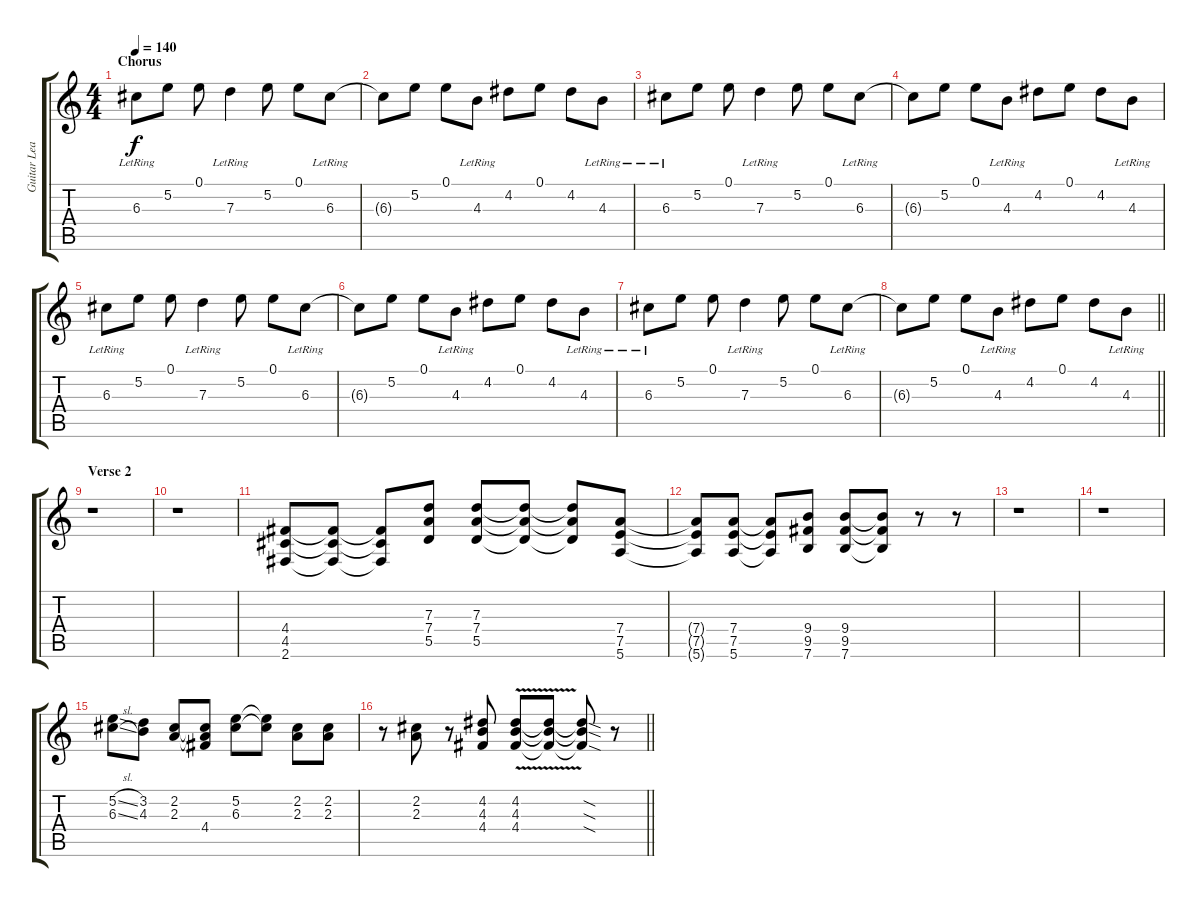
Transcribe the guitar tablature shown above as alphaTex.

\track ("Guitar Lead" "Guitar Lea") {instrument distortionguitar}
\staff {score tabs}
\tuning (E4 B3 G3 D3 A2 E2) {hide}
\ts (4 4)
\section ("" "Chorus")
\tempo 140
\clef g2
\ks c
6.3{lr}.8{dy f} 5.2.8 0.1.8 7.3{lr}.4 5.2.8 0.1.8 6.3{lr}.8 |
6.3{t}.8 5.2.8 0.1.8 4.3{lr}.8 4.2.8 0.1.8 4.2.8 4.3{lr}.8 |
6.3{lr}.8 5.2.8 0.1.8 7.3{lr}.4 5.2.8 0.1.8 6.3{lr}.8 |
6.3{t}.8 5.2.8 0.1.8 4.3{lr}.8 4.2.8 0.1.8 4.2.8 4.3{lr}.8 |
6.3{lr}.8 5.2.8 0.1.8 7.3{lr}.4 5.2.8 0.1.8 6.3{lr}.8 |
6.3{t}.8 5.2.8 0.1.8 4.3{lr}.8 4.2.8 0.1.8 4.2.8 4.3{lr}.8 |
6.3{lr}.8 5.2.8 0.1.8 7.3{lr}.4 5.2.8 0.1.8 6.3{lr}.8 |
\barLineRight lightlight
6.3{t}.8 5.2.8 0.1.8 4.3{lr}.8 4.2.8 0.1.8 4.2.8 4.3{lr}.8 |
\section ("" "Verse 2")
r.1 |
r.1 |
(4.4 4.5 2.6).8 (4.4{t} 4.5{t} 2.6{t}).8 (4.4{t} 4.5{t} 2.6{t}).8 (7.3 7.4 5.5).8 (7.3 7.4 5.5).8 (7.3{t} 7.4{t} 5.5{t}).8 (7.3{t} 7.4{t} 5.5{t}).8 (7.4 7.5 5.6).8 |
(7.4{t} 7.5{t} 5.6{t}).8 (7.4 7.5 5.6).8 (7.4{t} 7.5{t} 5.6{t}).8 (9.4 9.5 7.6).8 (9.4 9.5 7.6).8 (9.4{t} 9.5{t} 7.6{t}).8 r.8 r.8 |
r.1 |
r.1 |
(5.2{sl} 6.3{sl}).8 (3.2 4.3).8 (2.2 2.3).8 (2.2{t} 2.3{t} 4.4).8 (5.2 6.3).8 (5.2{t} 6.3{t}).8 (2.2 2.3).8 (2.2 2.3).8 |
\barLineRight lightlight
r.8 (2.2 2.3).8 r.8 (4.2 4.3 4.4).8 (4.2 4.3{v} 4.4).8 (4.2{t} 4.3{t} 4.4{t}).8 (4.2{sod t} 4.3{sod t} 4.4{sod t}).8 r.8
